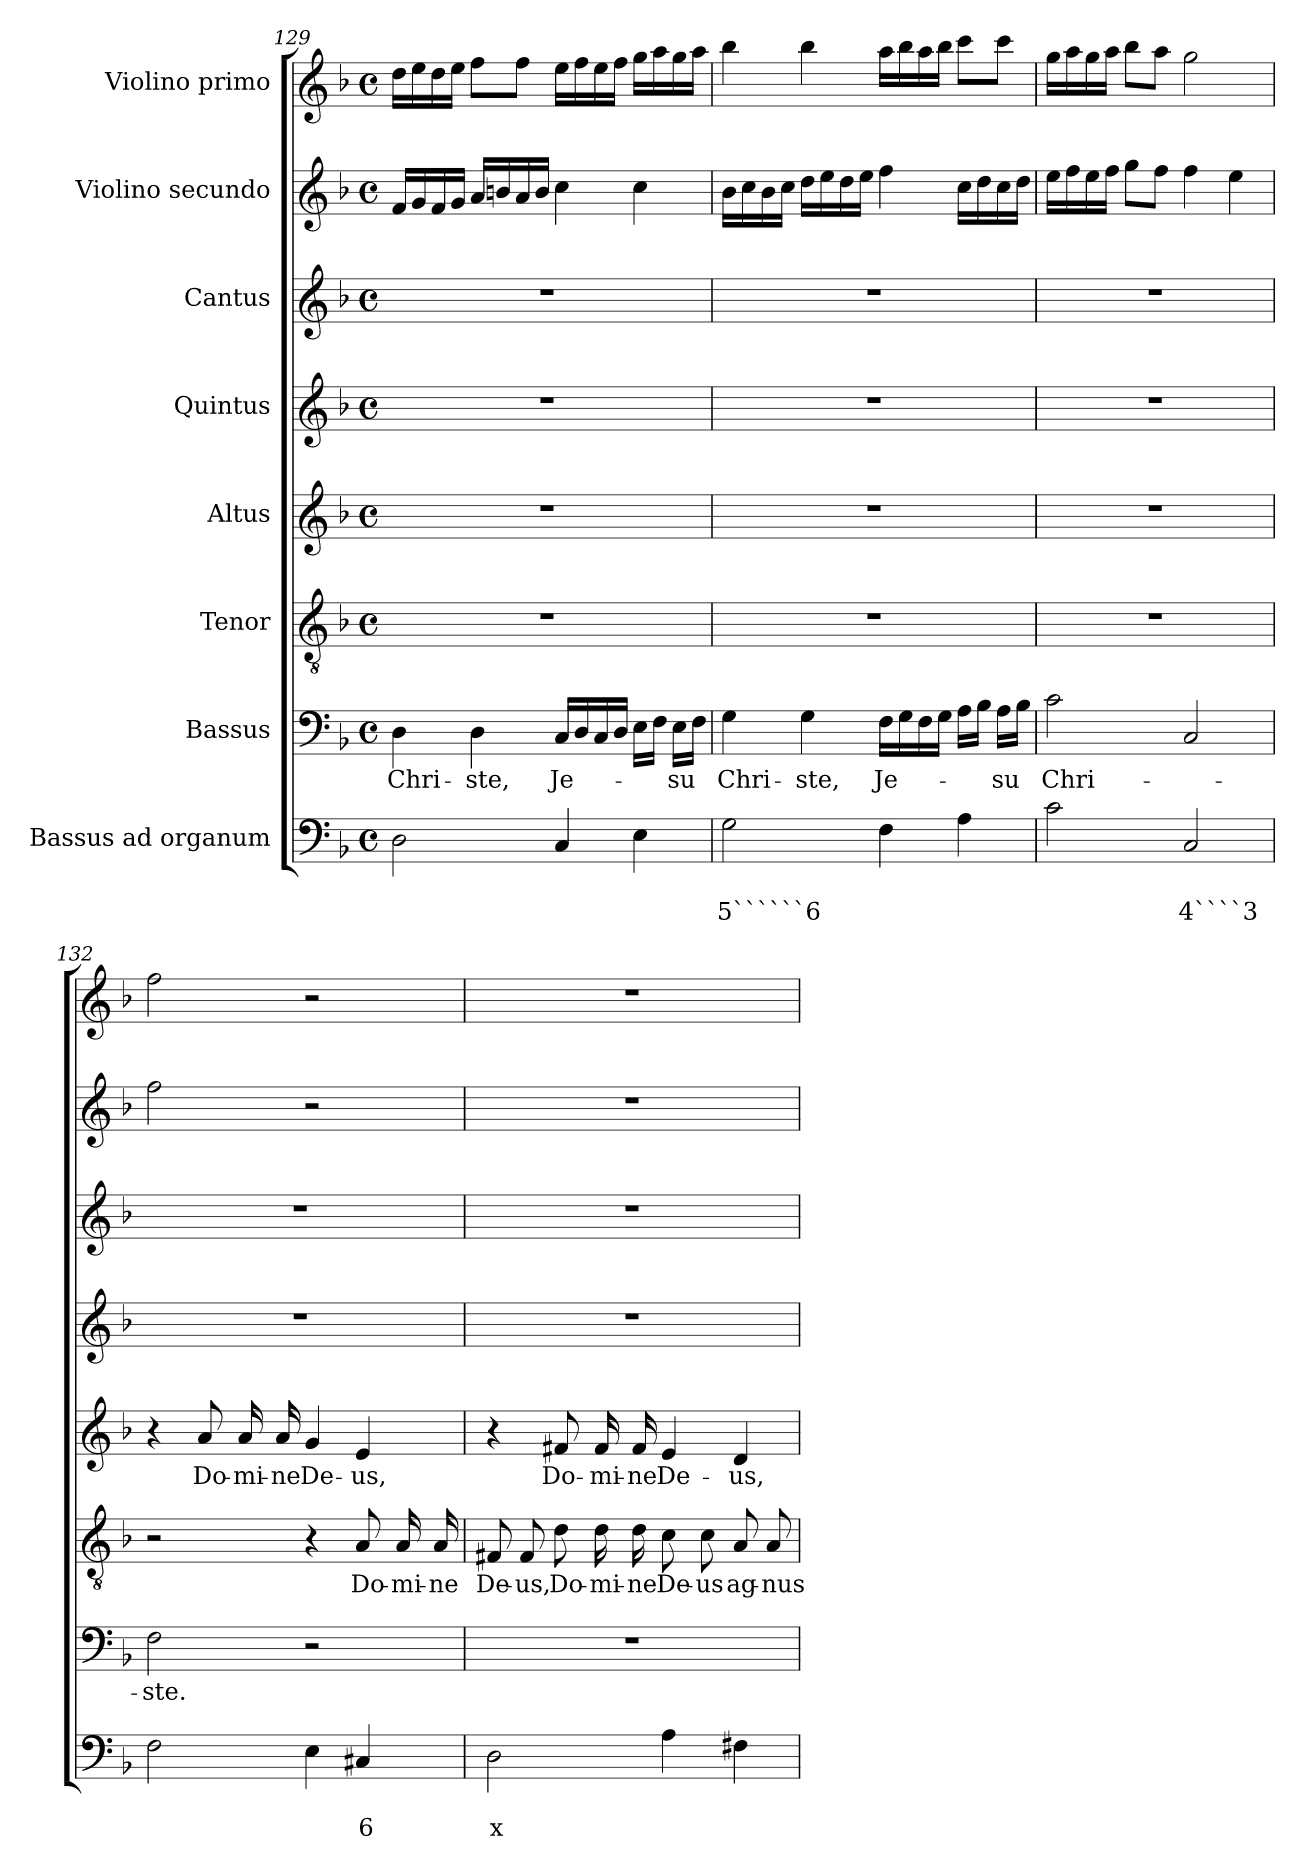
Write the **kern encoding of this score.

**kern	**text	**text	**kern	**text	**kern	**text	**kern	**text	**kern	**kern	**kern	**kern
*part8	*part8	*part8	*part7	*part7	*part6	*part6	*part5	*part5	*part4	*part3	*part2	*part1
*staff8	*staff8	*staff8	*staff7	*staff7	*staff6	*staff6	*staff5	*staff5	*staff4	*staff3	*staff2	*staff1
*I"Bassus ad  organum	*	*	*I"Bassus	*	*I"Tenor	*	*I"Altus	*	*I"Quintus	*I"Cantus	*I"Violino secundo	*I"Violino primo
!!LO:LB:g=z
*clefF4	*	*	*clefF4	*	*clefGv2	*	*clefG2	*	*clefG2	*clefG2	*clefG2	*clefG2
*k[b-]	*	*	*k[b-]	*	*k[b-]	*	*k[b-]	*	*k[b-]	*k[b-]	*k[b-]	*k[b-]
*F:	*	*	*F:	*	*F:	*	*F:	*	*F:	*F:	*F:	*F:
*M4/4	*	*	*M4/4	*	*M4/4	*	*M4/4	*	*M4/4	*M4/4	*M4/4	*M4/4
*met(c)	*	*	*met(c)	*	*met(c)	*	*met(c)	*	*met(c)	*met(c)	*met(c)	*met(c)
=129	=129	=129	=129	=129	=129	=129	=129	=129	=129	=129	=129	=129
!	!	!	!	!LO:LY:b	!	!	!	!	!	!	!	!
2D\	.	.	4D\	Chri-	1r	.	1r	.	1r	1r	16f/LL	16dd\LL
.	.	.	.	.	.	.	.	.	.	.	16g/	16ee\
.	.	.	.	.	.	.	.	.	.	.	16f/	16dd\
.	.	.	.	.	.	.	.	.	.	.	16g/JJ	16ee\JJ
!	!	!	!	!LO:LY:b	!	!	!	!	!	!	!	!
.	.	.	4D\	-ste,	.	.	.	.	.	.	16a/LL	8ff\L
.	.	.	.	.	.	.	.	.	.	.	16bn/	.
.	.	.	.	.	.	.	.	.	.	.	16a/	8ff\J
.	.	.	.	.	.	.	.	.	.	.	16b/JJ	.
!	!	!	!	!LO:LY:b	!	!	!	!	!	!	!	!
4C/	.	.	16C/LL	Je-	.	.	.	.	.	.	4cc\	16ee\LL
.	.	.	16D/	.	.	.	.	.	.	.	.	16ff\
.	.	.	16C/	.	.	.	.	.	.	.	.	16ee\
.	.	.	16D/JJ	.	.	.	.	.	.	.	.	16ff\JJ
4E\	.	.	16E\LL	.	.	.	.	.	.	.	4cc\	16gg\LL
.	.	.	16F\JJ	.	.	.	.	.	.	.	.	16aa\
!	!	!	!	!LO:LY:b	!	!	!	!	!	!	!	!
.	.	.	16E\LL	-su	.	.	.	.	.	.	.	16gg\
.	.	.	16F\JJ	.	.	.	.	.	.	.	.	16aa\JJ
=130	=130	=130	=130	=130	=130	=130	=130	=130	=130	=130	=130	=130
!	!	!LO:LY:b	!	!LO:LY:b	!	!	!	!	!	!	!	!
2G\	.	5``````6	4G\	Chri-	1r	.	1r	.	1r	1r	16b-\LL	4bb-\
.	.	.	.	.	.	.	.	.	.	.	16cc\	.
.	.	.	.	.	.	.	.	.	.	.	16b-\	.
.	.	.	.	.	.	.	.	.	.	.	16cc\JJ	.
!	!	!	!	!LO:LY:b	!	!	!	!	!	!	!	!
.	.	.	4G\	-ste,	.	.	.	.	.	.	16dd\LL	4bb-\
.	.	.	.	.	.	.	.	.	.	.	16ee\	.
.	.	.	.	.	.	.	.	.	.	.	16dd\	.
.	.	.	.	.	.	.	.	.	.	.	16ee\JJ	.
!	!	!	!	!LO:LY:b	!	!	!	!	!	!	!	!
4F\	.	.	16F\LL	Je-	.	.	.	.	.	.	4ff\	16aa\LL
.	.	.	16G\	.	.	.	.	.	.	.	.	16bb-\
.	.	.	16F\	.	.	.	.	.	.	.	.	16aa\
.	.	.	16G\JJ	.	.	.	.	.	.	.	.	16bb-\JJ
4A\	.	.	16A\LL	.	.	.	.	.	.	.	16cc\LL	8ccc\L
.	.	.	16B-\JJ	.	.	.	.	.	.	.	16dd\	.
!	!	!	!	!LO:LY:b	!	!	!	!	!	!	!	!
.	.	.	16A\LL	-su	.	.	.	.	.	.	16cc\	8ccc\J
.	.	.	16B-\JJ	.	.	.	.	.	.	.	16dd\JJ	.
=131	=131	=131	=131	=131	=131	=131	=131	=131	=131	=131	=131	=131
!	!	!	!	!LO:LY:b	!	!	!	!	!	!	!	!
2c\	.	.	2c\	Chri-	1r	.	1r	.	1r	1r	16ee\LL	16gg\LL
.	.	.	.	.	.	.	.	.	.	.	16ff\	16aa\
.	.	.	.	.	.	.	.	.	.	.	16ee\	16gg\
.	.	.	.	.	.	.	.	.	.	.	16ff\JJ	16aa\JJ
.	.	.	.	.	.	.	.	.	.	.	8gg\L	8bb-\L
.	.	.	.	.	.	.	.	.	.	.	8ff\J	8aa\J
!	!	!LO:LY:b	!	!	!	!	!	!	!	!	!	!
2C/	.	4````3	2C/	.	.	.	.	.	.	.	4ff\	2gg\
.	.	.	.	.	.	.	.	.	.	.	4ee\	.
=132	=132	=132	=132	=132	=132	=132	=132	=132	=132	=132	=132	=132
!	!	!	!	!LO:LY:b	!	!	!	!	!	!	!	!
2F\	.	.	2F\	-ste.	2r	.	4r	.	1r	1r	2ff\	2ff\
!	!	!	!	!	!	!	!	!LO:LY:b	!	!	!	!
.	.	.	.	.	.	.	8a/	Do-	.	.	.	.
!	!	!	!	!	!	!	!	!LO:LY:b	!	!	!	!
.	.	.	.	.	.	.	16a/	-mi-	.	.	.	.
!	!	!	!	!	!	!	!	!LO:LY:b	!	!	!	!
.	.	.	.	.	.	.	16a/	-ne	.	.	.	.
!	!	!	!	!	!	!	!	!LO:LY:b	!	!	!	!
4E\	.	.	2r	.	4r	.	4g/	De-	.	.	2r	2r
!	!	!LO:LY:b	!	!	!	!LO:LY:b	!	!LO:LY:b	!	!	!	!
4C#X/	.	6	.	.	8A/	Do-	4e/	-us,	.	.	.	.
!	!	!	!	!	!	!LO:LY:b	!	!	!	!	!	!
.	.	.	.	.	16A/	-mi-	.	.	.	.	.	.
!	!	!	!	!	!	!LO:LY:b	!	!	!	!	!	!
.	.	.	.	.	16A/	-ne	.	.	.	.	.	.
!!LO:PB:g=z
=133	=133	=133	=133	=133	=133	=133	=133	=133	=133	=133	=133	=133
!	!	!LO:LY:b	!	!	!	!LO:LY:b	!	!	!	!	!	!
2D\	.	x	1r	.	8F#X/	De-	4r	.	1r	1r	1r	1r
!	!	!	!	!	!	!LO:LY:b	!	!	!	!	!	!
.	.	.	.	.	8F#/	-us,	.	.	.	.	.	.
!	!	!	!	!	!	!LO:LY:b	!	!LO:LY:b	!	!	!	!
.	.	.	.	.	8d\	Do-	8f#X/	Do-	.	.	.	.
!	!	!	!	!	!	!LO:LY:b	!	!LO:LY:b	!	!	!	!
.	.	.	.	.	16d\	-mi-	16f#/	-mi-	.	.	.	.
!	!	!	!	!	!	!LO:LY:b	!	!LO:LY:b	!	!	!	!
.	.	.	.	.	16d\	-ne	16f#/	-ne	.	.	.	.
!	!	!	!	!	!	!LO:LY:b	!	!LO:LY:b	!	!	!	!
4A\	.	.	.	.	8c\	De-	4e/	De-	.	.	.	.
!	!	!	!	!	!	!LO:LY:b	!	!	!	!	!	!
.	.	.	.	.	8c\	-us	.	.	.	.	.	.
!	!	!	!	!	!	!LO:LY:b	!	!LO:LY:b	!	!	!	!
4F#X\	.	.	.	.	8A/	ag-	4d/	-us,	.	.	.	.
!	!	!	!	!	!	!LO:LY:b	!	!	!	!	!	!
.	.	.	.	.	8A/	-nus	.	.	.	.	.	.
=	=	=	=	=	=	=	=	=	=	=	=	=
*-	*-	*-	*-	*-	*-	*-	*-	*-	*-	*-	*-	*-
